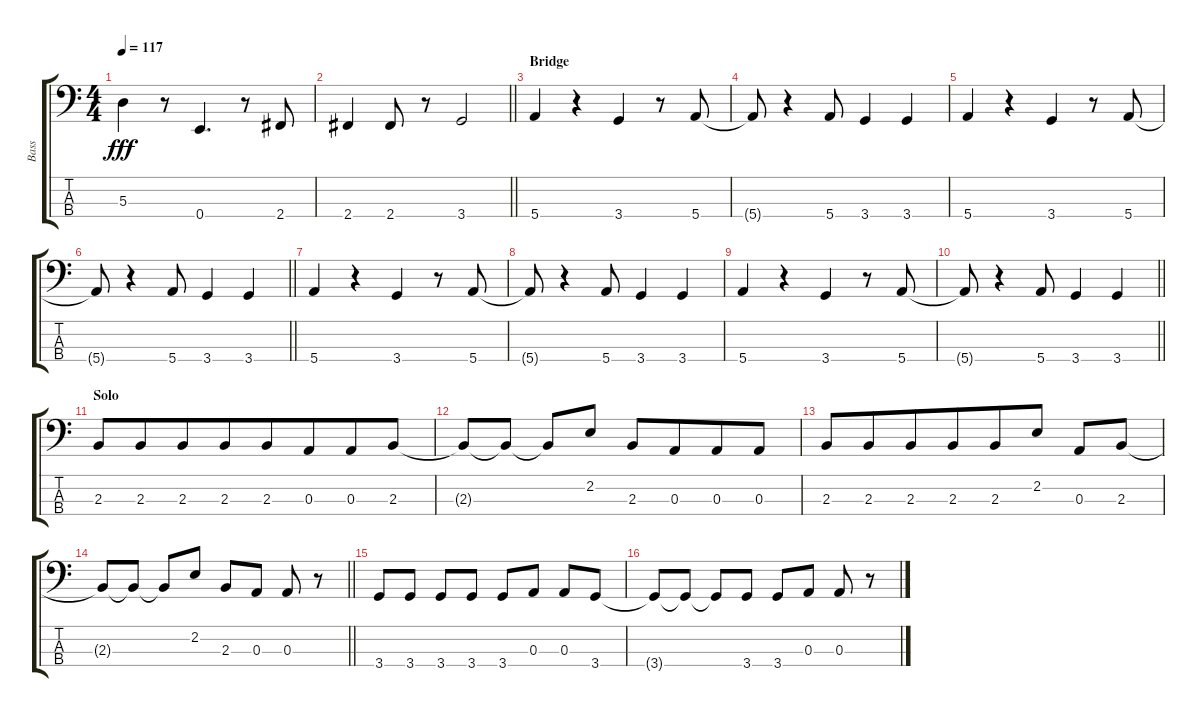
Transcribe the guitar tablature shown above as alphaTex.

\track ("Bass" "Bass") {instrument fretlessbass}
\staff {score tabs}
\tuning (G2 D2 A1 E1) {hide}
\ts (4 4)
\tempo 117
\clef f4
\ks c
5.3.4{dy fff} r.8 0.4.4{d} r.8 2.4.8 |
\barLineRight lightlight
2.4.4 2.4.8 r.8 3.4.2 |
\section ("" "Bridge")
5.4.4 r.4 3.4.4 r.8 5.4.8 |
5.4{t}.8 r.4 5.4.8 3.4.4 3.4.4 |
5.4.4 r.4 3.4.4 r.8 5.4.8 |
\barLineRight lightlight
5.4{t}.8 r.4 5.4.8 3.4.4 3.4.4 |
5.4.4 r.4 3.4.4 r.8 5.4.8 |
5.4{t}.8 r.4 5.4.8 3.4.4 3.4.4 |
5.4.4 r.4 3.4.4 r.8 5.4.8 |
\barLineRight lightlight
5.4{t}.8 r.4 5.4.8 3.4.4 3.4.4 |
\section ("" "Solo")
2.3.8{beam merge} 2.3.8{beam merge} 2.3.8{beam merge} 2.3.8{beam merge} 2.3.8{beam merge} 0.3.8{beam merge} 0.3.8{beam merge} 2.3.8 |
2.3{t}.8 2.3{t}.8 2.3{t}.8 2.2.8 2.3.8{beam merge} 0.3.8{beam merge} 0.3.8{beam merge} 0.3.8 |
2.3.8{beam merge} 2.3.8{beam merge} 2.3.8{beam merge} 2.3.8{beam merge} 2.3.8 2.2.8 0.3.8 2.3.8 |
\barLineRight lightlight
2.3{t}.8 2.3{t}.8 2.3{t}.8 2.2.8 2.3.8 0.3.8 0.3.8 r.8 |
3.4.8 3.4.8 3.4.8 3.4.8 3.4.8 0.3.8 0.3.8 3.4.8 |
3.4{t}.8 3.4{t}.8 3.4{t}.8 3.4.8 3.4.8 0.3.8 0.3.8 r.8
